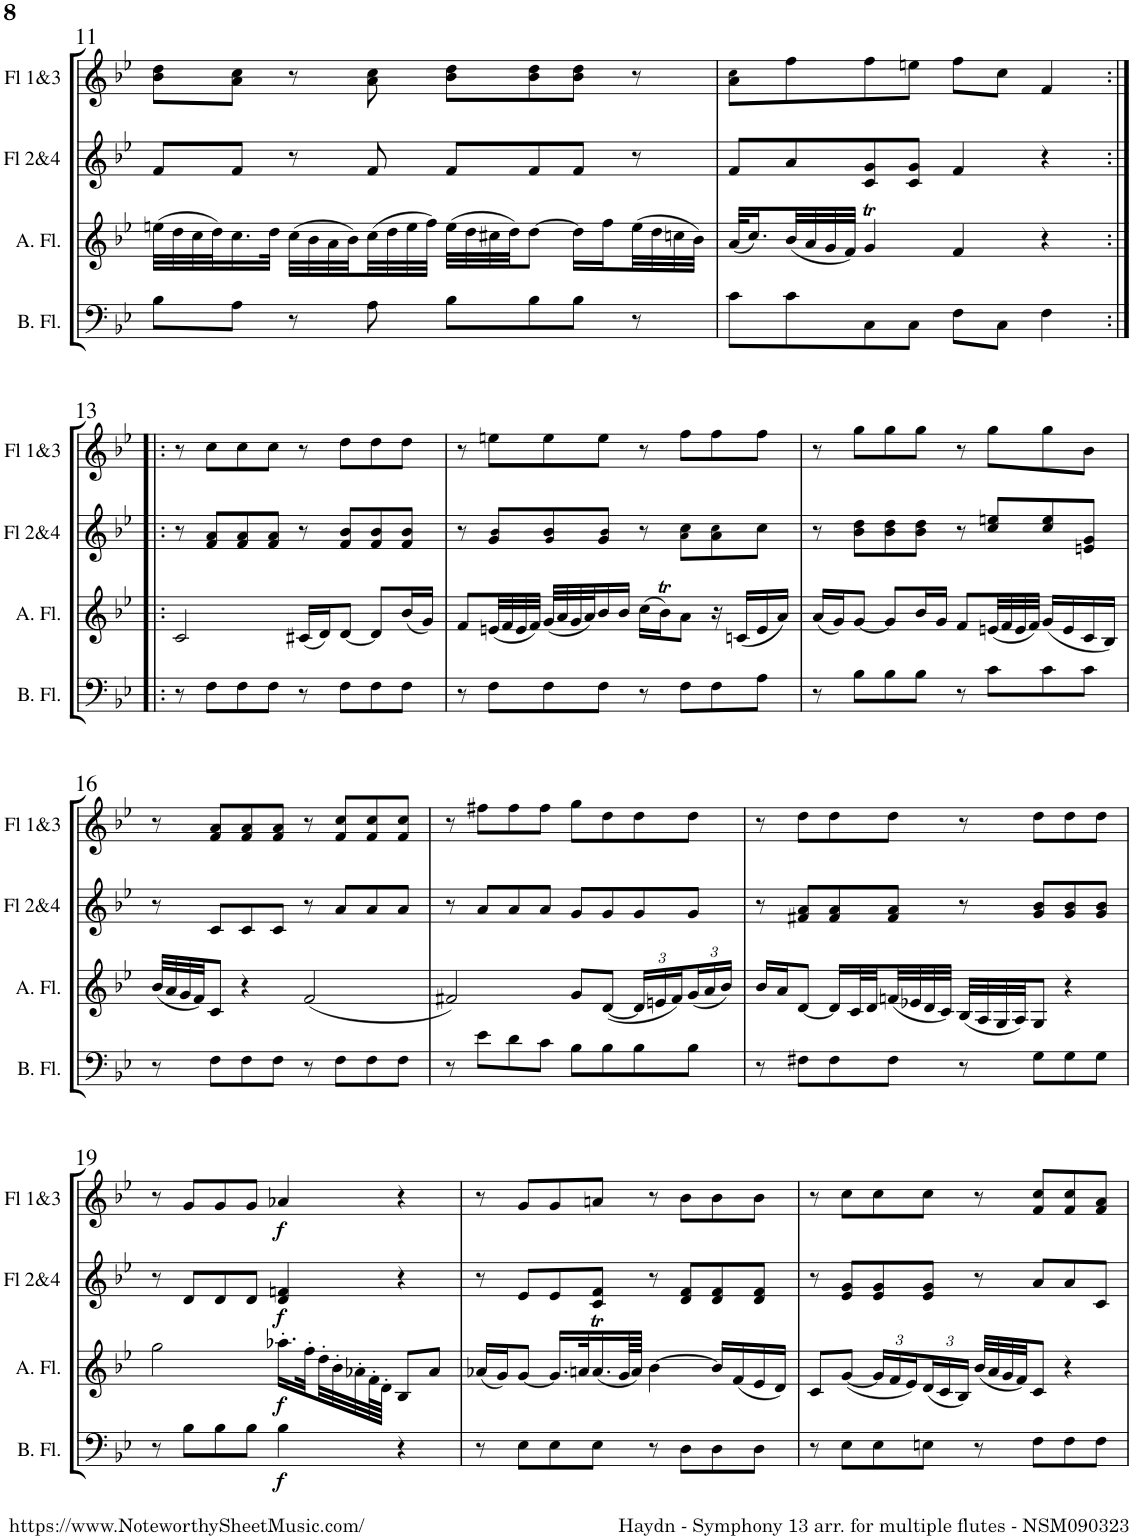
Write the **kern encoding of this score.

**kern	**dynam	**kern	**dynam	**kern	**kern	**dynam	**kern	**dynam
*part5	*part5	*part4	*part4	*part3	*part2	*part2	*part1	*part1
*staff5	*staff5	*staff4	*staff4	*staff3	*staff2	*staff2	*staff1	*staff1
*I"Bass Flute	*	*I"Alto Flute	*	*I"Flute 2b	*I"Flutes 2&amp;4	*	*I"Flutes 1&amp;3	*
*I'B. Fl.	*	*I'A. Fl.	*	*I'Fl 2b	*I'Fl 2&amp;4	*	*I'Fl 1&amp;3	*
!!LO:PB:g=z
*clefF4	*	*clefG2	*	*clefG2	*clefG2	*	*clefG2	*
*k[b-e-]	*	*k[b-e-]	*	*k[b-e-]	*k[b-e-]	*	*k[b-e-]	*
*M4/4	*	*M4/4	*	*M4/4	*M4/4	*	*M4/4	*
*met(c)	*	*met(c)	*	*met(c)	*met(c)	*	*met(c)	*
=11	=11	=11	=11	=11	=11	=11	=11	=11
8B-\L	.	(32een\LLL	.	8f/L	8f/L	.	8b-\ 8dd\L	.
.	.	32dd\	.	.	.	.	.	.
.	.	32cc\	.	.	.	.	.	.
.	.	32dd\J)	.	.	.	.	.	.
8A\J	.	16.cc\	.	8f/J	8f/J	.	8a\ 8cc\J	.
.	.	32dd\JJk	.	.	.	.	.	.
8r	.	(32cc\LLL	.	8r	8r	.	8r	.
.	.	32b-\	.	.	.	.	.	.
.	.	32a\	.	.	.	.	.	.
.	.	32b-\)	.	.	.	.	.	.
8A\	.	(32cc\	.	8f	8f/	.	8a\ 8cc\	.
.	.	32dd\	.	.	.	.	.	.
.	.	32ee\	.	.	.	.	.	.
.	.	32ff\JJJ)	.	.	.	.	.	.
8B-\L	.	(32ee\LLL	.	8f/L	8f/L	.	8b-\ 8dd\L	.
.	.	32dd\	.	.	.	.	.	.
.	.	32cc#X\	.	.	.	.	.	.
.	.	32dd\JJ)	.	.	.	.	.	.
8B-\	.	[8dd\J	.	8f/J	8f/	.	8b-\ 8dd\	.
8B-\J	.	16dd\LL]	.	8f	8f/J	.	8b-\ 8dd\J	.
.	.	16ff\	.	.	.	.	.	.
8r	.	(32ee\L	.	8r	8r	.	8r	.
.	.	32dd\	.	.	.	.	.	.
.	.	32ccn\	.	.	.	.	.	.
.	.	32b-\JJJ)	.	.	.	.	.	.
=12	=12	=12	=12	=12	=12	=12	=12	=12
8c\L	.	(32a/KLL	.	8f/L	8f/L	.	8a\ 8cc!\L	.
.	.	16.cc/)	.	.	.	.	.	.
8c\	.	(32b-/L	.	8a/J	8a/	.	8ff\	.
.	.	32a/	.	.	.	.	.	.
.	.	32g/	.	.	.	.	.	.
.	.	32f/JJJ)	.	.	.	.	.	.
8C\	.	4gT/	.	8c/L	8c/ 8g/	.	8ff\	.
8C\J	.	.	.	8c/J	8c/ 8g/J	.	8een\J	.
8F\L	.	4f/	.	4f	4f/	.	8ff\L	.
8C\J	.	.	.	.	.	.	8cc\J	.
4F\	.	4r	.	4r	4r	.	4f/	.
!!LO:LB:g=z
=13:|!|:	=13:|!|:	=13:|!|:	=13:|!|:	=13:|!|:	=13:|!|:	=13:|!|:	=13:|!|:	=13:|!|:
8r	.	2c/	.	8r	8r	.	8r	.
8F\L	.	.	.	8f	8f/ 8a/L	.	8cc\L	.
8F\	.	.	.	8f/L	8f/ 8a/	.	8cc\	.
8F\J	.	.	.	8f/J	8f/ 8a/J	.	8cc\J	.
8r	.	(16c#X/LL	.	8r	8r	.	8r	.
.	.	16d/J)	.	.	.	.	.	.
8F\L	.	[8d/J	.	8f	8f/ 8b-/L	.	8dd\L	.
8F\	.	8d/L]	.	8f/L	8f/ 8b-/	.	8dd\	.
8F\J	.	(16b-/L	.	8f/J	8f/ 8b-/J	.	8dd\J	.
.	.	16g/JJ)	.	.	.	.	.	.
=14	=14	=14	=14	=14	=14	=14	=14	=14
8r	.	8f/L	.	8r	8r	.	8r	.
8F\L	.	(32en/LL	.	8b-!	8g/ 8b-!/L	.	8een\L	.
.	.	32f/	.	.	.	.	.	.
.	.	32e/	.	.	.	.	.	.
.	.	32f/JJJ)	.	.	.	.	.	.
8F\	.	(32g/LLL	.	8g!/L	8g!/ 8b-/	.	8ee\	.
.	.	32a/	.	.	.	.	.	.
.	.	32g/	.	.	.	.	.	.
.	.	32a/J)	.	.	.	.	.	.
8F\J	.	16b-/	.	8b-!/J	8g/ 8b-!/J	.	8ee\J	.
.	.	16b-/JJ	.	.	.	.	.	.
8r	.	(16cc\LL	.	8r	8r	.	8r	.
.	.	16b-T\J)	.	.	.	.	.	.
8F\L	.	8a\J	.	8a!	8a!\ 8cc\L	.	8ff\L	.
8F\	.	16r	.	8cc!\L	8a\ 8cc!\	.	8ff\	.
.	.	(16cn/LL	.	.	.	.	.	.
8A\J	.	16e/	.	8cc\J	8cc\J	.	8ff\J	.
.	.	16a/JJ)	.	.	.	.	.	.
=15	=15	=15	=15	=15	=15	=15	=15	=15
8r	.	(16a/LL	.	8r	8r	.	8r	.
.	.	16g/J)	.	.	.	.	.	.
8B-\L	.	[8g/J	.	8b-	8b-\ 8dd\L	.	8gg\L	.
8B-\	.	8g/L]	.	8b-\L	8b-\ 8dd\	.	8gg\	.
8B-\J	.	16b-/L	.	8b-\J	8b-\ 8dd\J	.	8gg\J	.
.	.	16g/JJ	.	.	.	.	.	.
8r	.	8f/L	.	8r	8r	.	8r	.
8c\L	.	(32en/LL	.	8cc	8cc/ 8een/L	.	8gg\L	.
.	.	32f/	.	.	.	.	.	.
.	.	32e/	.	.	.	.	.	.
.	.	32f/JJJ)	.	.	.	.	.	.
8c\	.	(16g/LL	.	8cc/L	8cc/ 8ee/	.	8gg\	.
.	.	16e/	.	.	.	.	.	.
8c\J	.	16c/	.	8en!/J	8en/ 8g/J	.	8b-\J	.
.	.	16B-/JJ)	.	.	.	.	.	.
!!LO:LB:g=z
=16	=16	=16	=16	=16	=16	=16	=16	=16
8r	.	(32b-/LLL	.	8r	8r	.	8r	.
.	.	32a/	.	.	.	.	.	.
.	.	32g/	.	.	.	.	.	.
.	.	32f/JJ)	.	.	.	.	.	.
8F\L	.	8c/J	.	8c	8c/L	.	8f/ 8a/L	.
8F\	.	4r	.	8c/L	8c/	.	8f/ 8a/	.
8F\J	.	.	.	8c/J	8c/J	.	8f/ 8a/J	.
8r	.	(2f/	.	8r	8r	.	8r	.
8F\L	.	.	.	8a	8a/L	.	8f/ 8cc/L	.
8F\	.	.	.	8a/L	8a/	.	8f/ 8cc/	.
8F\J	.	.	.	8a/J	8a/J	.	8f/ 8cc/J	.
=17	=17	=17	=17	=17	=17	=17	=17	=17
8r	.	2f#X/)	.	1r	8r	.	8r	.
8e-\L	.	.	.	.	8a/L	.	8ff#X\L	.
8d\	.	.	.	.	8a/	.	8ff#\	.
8c\J	.	.	.	.	8a/J	.	8ff#\J	.
8B-\L	.	8g/L	.	.	8g/L	.	8gg\L	.
8B-\	.	([8d/J	.	.	8g/	.	8dd\	.
*	*	*Xbrackettup	*	*	*	*	*	*
8B-\	.	24d/LL]	.	.	8g/	.	8dd\	.
.	.	24en/	.	.	.	.	.	.
.	.	24f#/)	.	.	.	.	.	.
8B-\J	.	(24g/	.	.	8g/J	.	8dd\J	.
.	.	24a/	.	.	.	.	.	.
.	.	24b-/JJ)	.	.	.	.	.	.
=18	=18	=18	=18	=18	=18	=18	=18	=18
8r	.	16b-/LL	.	1r	8r	.	8r	.
.	.	16a/J	.	.	.	.	.	.
8F#X\L	.	[8d/J	.	.	8f#X/ 8a/L	.	8dd\L	.
8F#\	.	16d/LL]	.	.	8f#/ 8a/	.	8dd\	.
.	.	32c/L	.	.	.	.	.	.
.	.	32d/	.	.	.	.	.	.
8F#\J	.	(32fn/	.	.	8f#/ 8a/J	.	8dd\J	.
.	.	32e-X/	.	.	.	.	.	.
.	.	32d/	.	.	.	.	.	.
.	.	32c/JJJ)	.	.	.	.	.	.
8r	.	(32B-/LLL	.	.	8r	.	8r	.
.	.	32A/	.	.	.	.	.	.
.	.	32G/	.	.	.	.	.	.
.	.	32A/JJ)	.	.	.	.	.	.
8G\L	.	8G/J	.	.	8g/ 8b-/L	.	8dd\L	.
8G\	.	4r	.	.	8g/ 8b-/	.	8dd\	.
8G\J	.	.	.	.	8g/ 8b-/J	.	8dd\J	.
!!LO:LB:g=z
=19	=19	=19	=19	=19	=19	=19	=19	=19
8r	.	2gg\	.	1r	8r	.	8r	.
8B-\L	.	.	.	.	8d/L	.	8g/L	.
8B-\	.	.	.	.	8d/	.	8g/	.
8B-\J	.	.	.	.	8d/J	.	8g/J	.
!	!LO:DY:b	!	!LO:DY:b	!	!	!LO:DY:b	!	!LO:DY:b
4B-\	f	16.aa-X'\LL	f	.	4d/ 4fn/	f	4a-X/	f
.	.	32ff'\L	.	.	.	.	.	.
.	.	32dd'\	.	.	.	.	.	.
.	.	32b-'\	.	.	.	.	.	.
.	.	32a-X'\	.	.	.	.	.	.
.	.	64f'\L	.	.	.	.	.	.
.	.	64d'\JJJJ	.	.	.	.	.	.
4r	.	8B-/L	.	.	4r	.	4r	.
.	.	8a-/J	.	.	.	.	.	.
=20	=20	=20	=20	=20	=20	=20	=20	=20
8r	.	(16a-X/LL	.	1r	8r	.	8r	.
.	.	16g/J)	.	.	.	.	.	.
8E-\L	.	[8g/J	.	.	8e-/L	.	8g/L	.
8E-\	.	16.g/LL]	.	.	8e-/	.	8g/	.
.	.	32an/K	.	.	.	.	.	.
8E-\J	.	(16.at/	.	.	8c/ 8f/J	.	8an/J	.
.	.	64g/LL	.	.	.	.	.	.
.	.	64a/JJJJ)	.	.	.	.	.	.
8r	.	[4b-\	.	.	8r	.	8r	.
8D\L	.	.	.	.	8d/ 8f/L	.	8b-\L	.
8D\	.	16b-/LL]	.	.	8d/ 8f/	.	8b-\	.
.	.	(16f/	.	.	.	.	.	.
8D\J	.	16e-/	.	.	8d/ 8f/J	.	8b-\J	.
.	.	16d/JJ)	.	.	.	.	.	.
=21	=21	=21	=21	=21	=21	=21	=21	=21
8r	.	8c/L	.	1r	8r	.	8r	.
8E-\L	.	([8g/J	.	.	8e-/ 8g/L	.	8cc\L	.
8E-\	.	24g/LL]	.	.	8e-/ 8g/	.	8cc\	.
.	.	24f/	.	.	.	.	.	.
.	.	24e-/)	.	.	.	.	.	.
8En\J	.	(24d/	.	.	8e-/ 8g/J	.	8cc\J	.
.	.	24c/	.	.	.	.	.	.
.	.	24B-/JJ)	.	.	.	.	.	.
8r	.	(32b-/LLL	.	.	8r	.	8r	.
.	.	32a/	.	.	.	.	.	.
.	.	32g/	.	.	.	.	.	.
.	.	32f/JJ)	.	.	.	.	.	.
8F\L	.	8c/J	.	.	8a/L	.	8f/ 8cc/L	.
8F\	.	4r	.	.	8a/	.	8f/ 8cc/	.
8F\J	.	.	.	.	8c/J	.	8f/ 8a/J	.
=	=	=	=	=	=	=	=	=
*-	*-	*-	*-	*-	*-	*-	*-	*-
